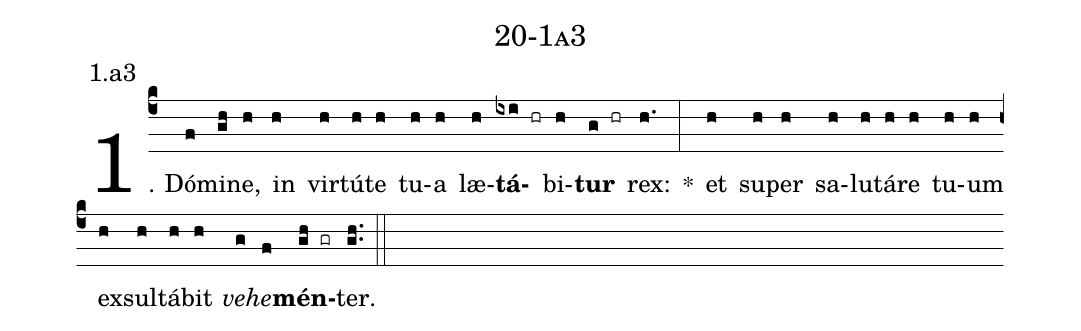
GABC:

name: 20-1a3;
annotation: 1.a3;
%%
(c4)1. Dó(f)mi(gh)ne,(h) in(h) vir(h)tú(h)te(h) tu(h)a(h) læ(h)<b>tá</b>(ixi hr)bi(h)<b>tur</b>(g hr) rex:(h.) *(:) et(h) su(h)per(h) sa(h)lu(h)tá(h)re(h) tu(h)um(h) ex(h)sul(h)tá(h)bit(h) <i>ve</i>(g)<i>he</i>(f)<b>mén</b>(gh gr)ter.(gh..) (::)
